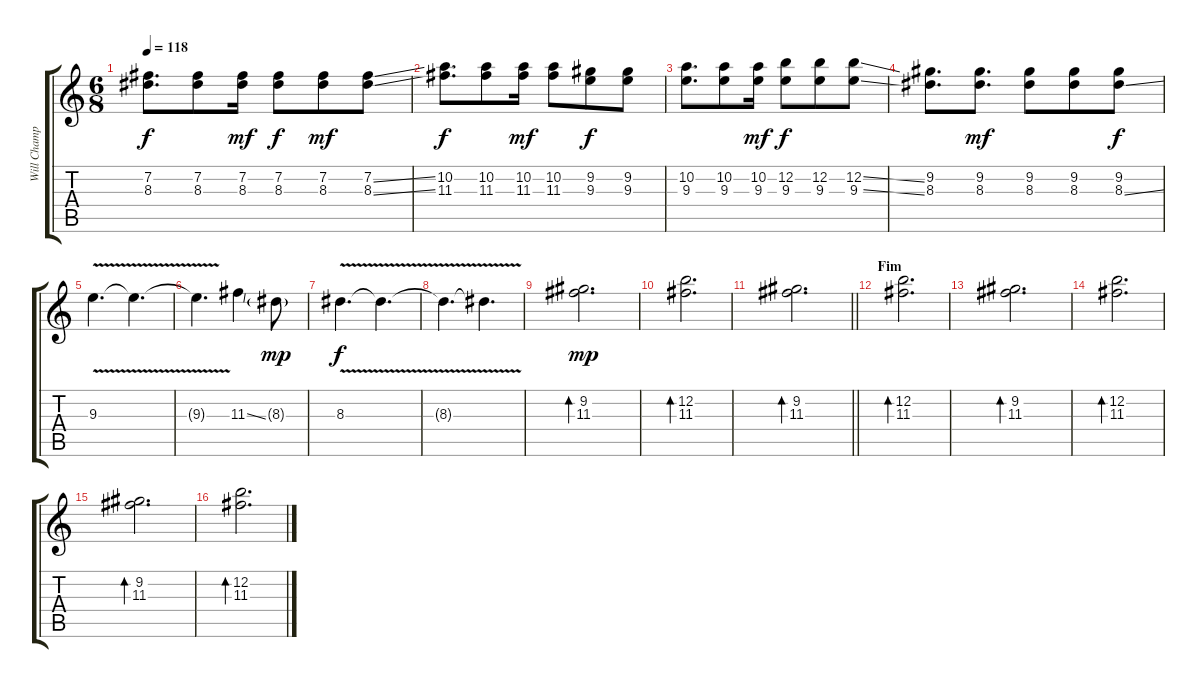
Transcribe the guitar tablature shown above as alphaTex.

\track ("Will Champion (guitarra)" "Will Champ") {instrument electricguitarjazz}
\staff {score tabs}
\tuning (E4 B3 G3 D3 A2 E2) {hide}
\ts (6 8)
\tempo 118
\clef g2
\ks c
(7.2 8.3).8{d dy f} (7.2 8.3).8 (7.2 8.3).16{dy mf} (7.2 8.3).8{dy f} (7.2 8.3).8{dy mf} (7.2{ss} 8.3{ss}).8 |
(10.2 11.3).8{d dy f} (10.2 11.3).8 (10.2 11.3).16{dy mf} (10.2 11.3).8 (9.2 9.3).8{dy f} (9.2 9.3).8 |
(10.2 9.3).8{d} (10.2 9.3).8 (10.2 9.3).16{dy mf} (12.2 9.3).8{dy f} (12.2 9.3).8 (12.2{ss} 9.3{ss}).8 |
(9.2 8.3).8{d} (9.2 8.3).8{d dy mf} (9.2 8.3).8 (9.2 8.3).8 (9.2 8.3{ss}).8{dy f} |
9.3{v}.4{d} 9.3{v t}.4{d} |
9.3{v t}.4{d} 11.3{ss}.4 8.3{g}.8{dy mp} |
8.3{v}.4{d dy f} 8.3{v t}.4{d} |
8.3{v t}.4{d} 8.3{v t}.4{d} |
(9.2 11.3).2{d bd 240 dy mp} |
(12.2 11.3).2{d bd 240} |
\barLineRight lightlight
(9.2 11.3).2{d bd 240} |
\section ("" "Fim")
(12.2 11.3).2{d bd 240} |
(9.2 11.3).2{d bd 240} |
(12.2 11.3).2{d bd 240} |
(9.2 11.3).2{d bd 240} |
(12.2 11.3).2{d bd 240}
